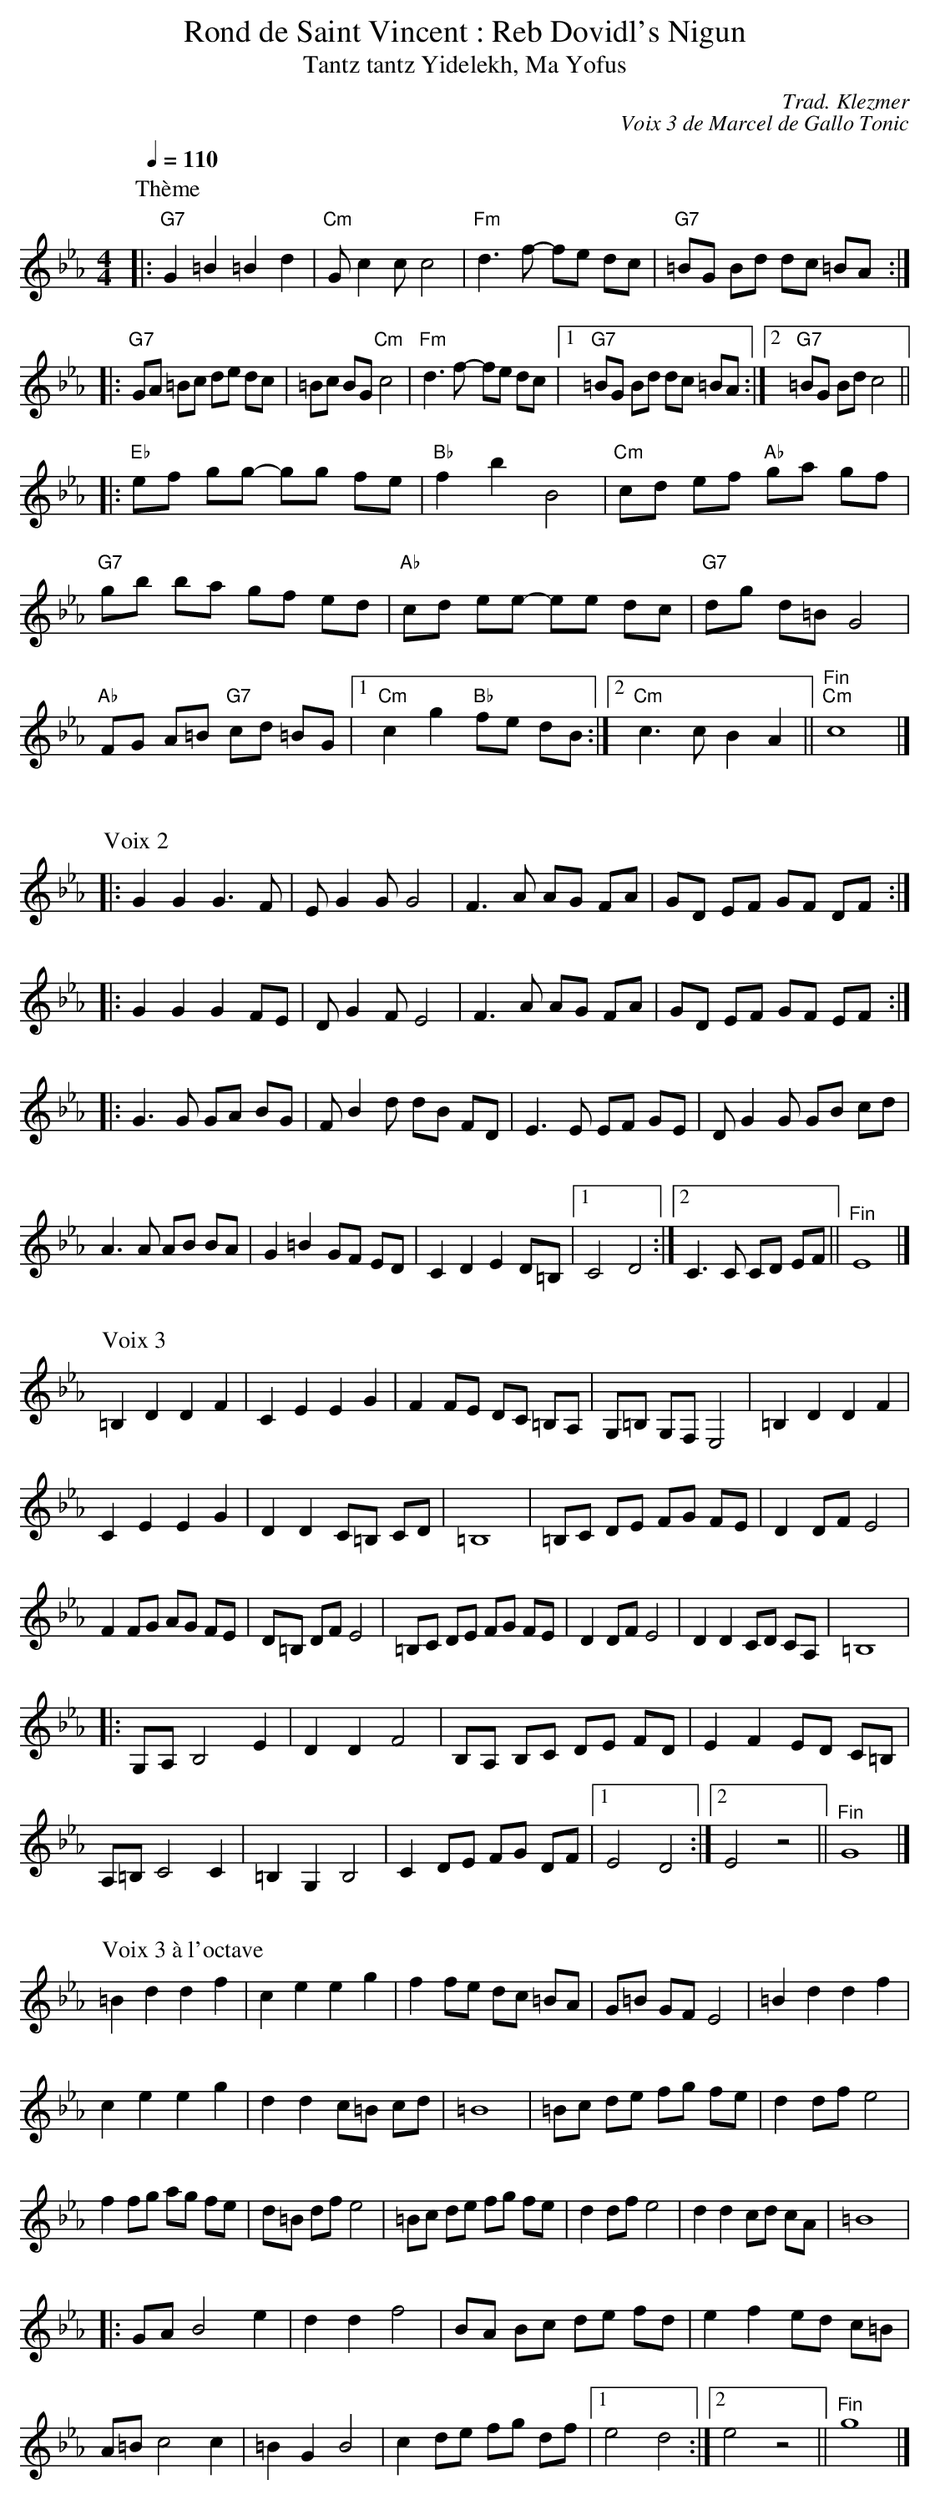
X:1
T:Rond de Saint Vincent : Reb Dovidl's Nigun
T:Tantz tantz Yidelekh, Ma Yofus
C:Trad. Klezmer
C:Voix 3 de Marcel de Gallo Tonic
M:4/4
L:1/8
K:Eb treble
Q:1/4=110
P:Thème
|: "G7"G2 =B2 =B2 d2 | "Cm"G c2 c c4 | "Fm" d3 f- fe dc | "G7" =BG Bd dc =BA :|
|: "G7"GA =Bc de dc | =Bc BG "Cm"c4 | "Fm" d3 f- fe dc |1 "G7"=BG Bd dc =BA :|2 "G7"=BG Bd c4 ||
|: "Eb"ef gg- gg fe | "Bb"f2 b2 B4 | "Cm"cd ef "Ab"ga gf | "G7"gb ba gf ed |\
"Ab"cd ee- ee dc | "G7"dg d=B G4 | "Ab"FG A=B "G7"cd =BG |1\
"Cm"c2 g2 "Bb"fe dB :|2  "Cm"c3 c B2 A2 || "^Fin" "Cm" c8 |]
%%vskip 20
P:Voix 2
|: G2 G2 G3 F | E G2 G G4 | F3 A AG FA | GD EF GF DF :|\
|: G2 G2 G2 FE | D G2 F E4 | F3 A AG FA | GD EF GF EF :|\
|: G3 G GA BG | F B2 d dB FD | E3 E EF GE | D G2 G GB cd |\
A3 A AB BA | G2 =B2 GF ED | C2 D2 E2 D=B, |1\
C4 D4 :|2 C3 C CD EF || "^Fin" E8 |]
%%newpage
P:Voix 3
=B,2 D2 D2 F2 | C2 E2 E2 G2 | F2 FE DC =B,A, | G,=B, G,F, E,4 | =B,2 D2 D2 F2 |
C2 E2 E2 G2 | D2 D2 C=B, CD | =B,8 | =B,C DE FG FE | D2 DF E4 |
F2 FG AG FE | D=B, DF E4 | =B,C DE FG FE | D2 DF E4 | D2 D2 CD CA, | =B,8 |:
G,A, B,4 E2 | D2 D2 F4 | B,A, B,C DE FD | E2 F2 ED C=B, |
A,=B, C4 C2 | =B,2 G,2 B,4 | C2 DE FG DF |1 E4 D4 :|2 E4 z4 || "^Fin" G8 |]
%%vskip 20
P:Voix 3 à l'octave
=B2 d2 d2 f2 | c2 e2 e2 g2 | f2 fe dc =BA | G=B GF E4 | =B2 d2 d2 f2 |
c2 e2 e2 g2 | d2 d2 c=B cd | =B8 | =Bc de fg fe | d2 df e4 |
f2 fg ag fe | d=B df e4 | =Bc de fg fe | d2 df e4 | d2 d2 cd cA | =B8 |:
GA B4 e2 | d2 d2 f4 | BA Bc de fd | e2 f2 ed c=B |
A=B c4 c2 | =B2 G2 B4 | c2 de fg df |1 e4 d4 :|2 e4 z4 || "^Fin" g8 |]
